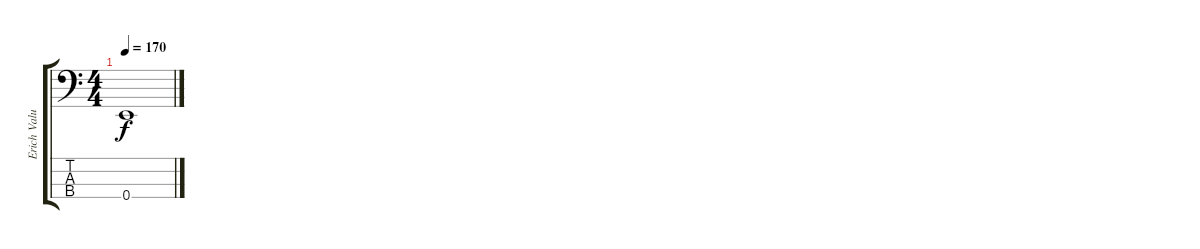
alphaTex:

\track ("Erich Value" "Erich Valu") {instrument electricbasspick}
\staff {score tabs}
\tuning (G2 D2 A1 E1) {hide}
\ts (4 4)
\tempo 170
\clef f4
\ks c
0.4.1{dy f}
